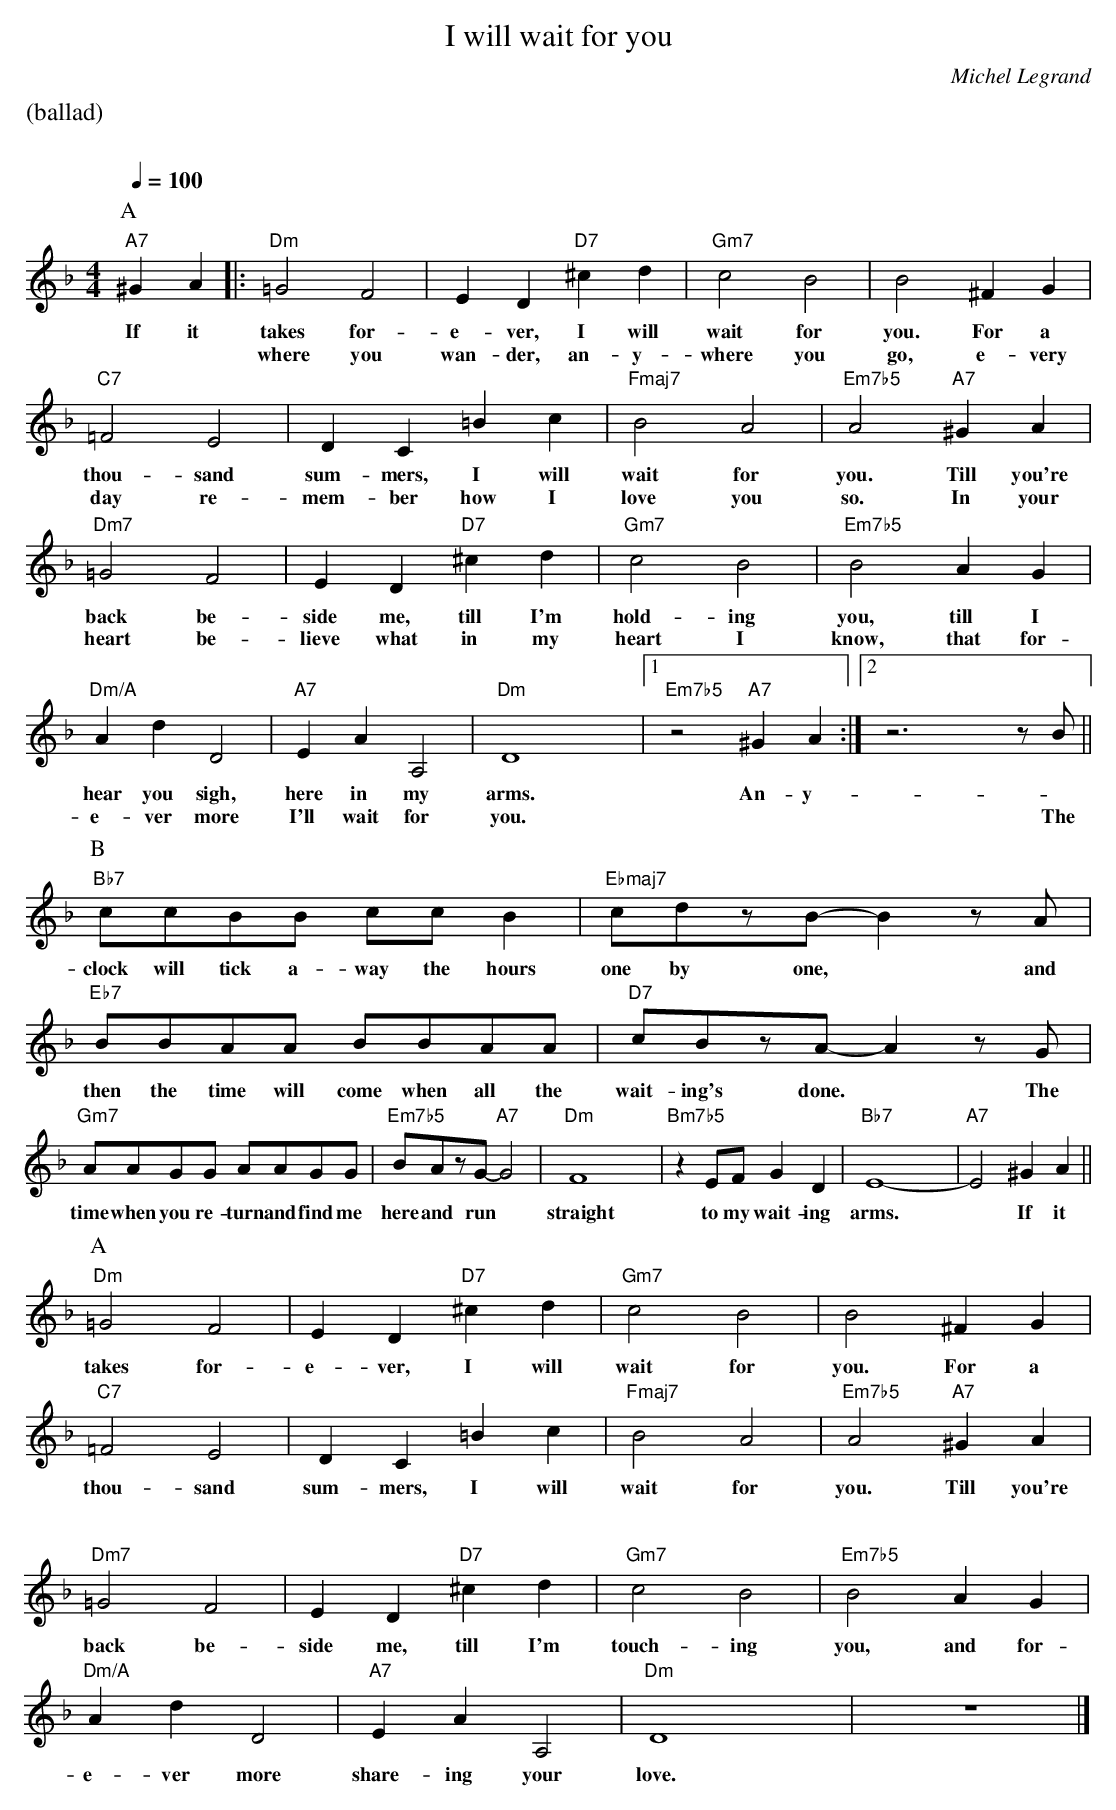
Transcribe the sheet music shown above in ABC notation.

X:1
T: I will wait for you
M:4/4
L:1/4
C:Michel Legrand
Q:1/4=100
%%staves (chords melody)
K:Dm
%%text (ballad)
%%vskip 20
P: A
V:chords
"A7"x2  |: "Dm"x2 x2 | x2 "D7"x2 | "Gm7"x2 x2 | x2 x2 |
"C7"x2 x2 | x2 x2 | "Fmaj7"x2 x2 | "Em7b5"x2 "A7"x2 |
"Dm7"x2 x2 | x2 "D7"x2 | "Gm7"x2 x2 | "Em7b5"x2 x2 |
"Dm/A"x2 x2 | "A7"x2 x2 | "Dm"x2 x2 |[1 "Em7b5"x2 "A7"x2 :|[2 x2 x2 ||
V:melody
^GA || =G2F2 | ED^cd | c2B2 | B2^FG |
w:If it takes for-e-ver, I will wait for you. For a
w:**where you wan-der, an-y-where you go, e-very
=F2E2 | DC=Bc | B2A2 | A2^GA |
w:thou-sand sum-mers, I will wait for you. Till you're
w:day re-mem-ber how I love you so. In your
=G2F2 | ED^cd | c2B2 | B2AG |
w:back be-side me, till I'm hold-ing you, till I
w:heart be-lieve what in my heart I know, that for-
AdD2 | EAA,2 | D4 |[1 z2 ^GA :|[2 z3 z/B/ ||
w:hear you sigh, here in my arms. An-y- *
w:e-ver more I'll wait for you. ** The
P: B
V:chords
[L:1/8]"Bb7"x4 x4 | "Ebmaj7"x4 x4 | "Eb7"x4 x4 | "D7"x4 x4 |
"Gm7"x4 x4 | "Em7b5"x4 "A7"x4 | "Dm"x4 x4 | "Bm7b5"x4 x4 | "Bb7"x4 x4 | "A7"x4 x4 ||
V:melody
[L:1/8]ccBB ccB2 | cdzB-B2zA | BBAA BBAA | cBzA-A2zG |
w:clock will tick a-way the hours one by one,* and then the time will come when all the wait-ing's done.* The
AAGG AAGG | BAzG-G4 | F8 | z2EFG2D2 | E8- | E4 ^G2A2 ||
w:time when you re-turn and find me here and run* straight to my wait-ing arms.* If it
P: A
V:chords
[L:1/4]"Dm"x2 x2 | x2 "D7"x2 | "Gm7"x2 x2 | x2 x2 |
"C7"x2 x2 | x2 x2 | "Fmaj7"x2 x2 | "Em7b5"x2 "A7"x2 |
"Dm7"x2 x2 | x2 "D7"x2 | "Gm7"x2 x2 | "Em7b5"x2 x2 |
"Dm/A"x2 x2 | "A7"x2 x2 | "Dm"x2 x2 | x2 x2 |]
V:melody
[L:1/4]=G2F2 | ED^cd | c2B2 | B2^FG |
w:takes for-e-ver, I will wait for you. For a
=F2E2 | DC=Bc | B2A2 | A2^GA |
w:thou-sand sum-mers, I will wait for you. Till you're
=G2F2 | ED^cd | c2B2 | B2AG |
w:back be-side me, till I'm touch-ing you, and for-
AdD2 | EAA,2 | D4 | z4 |]
w:e-ver more share-ing your love.
